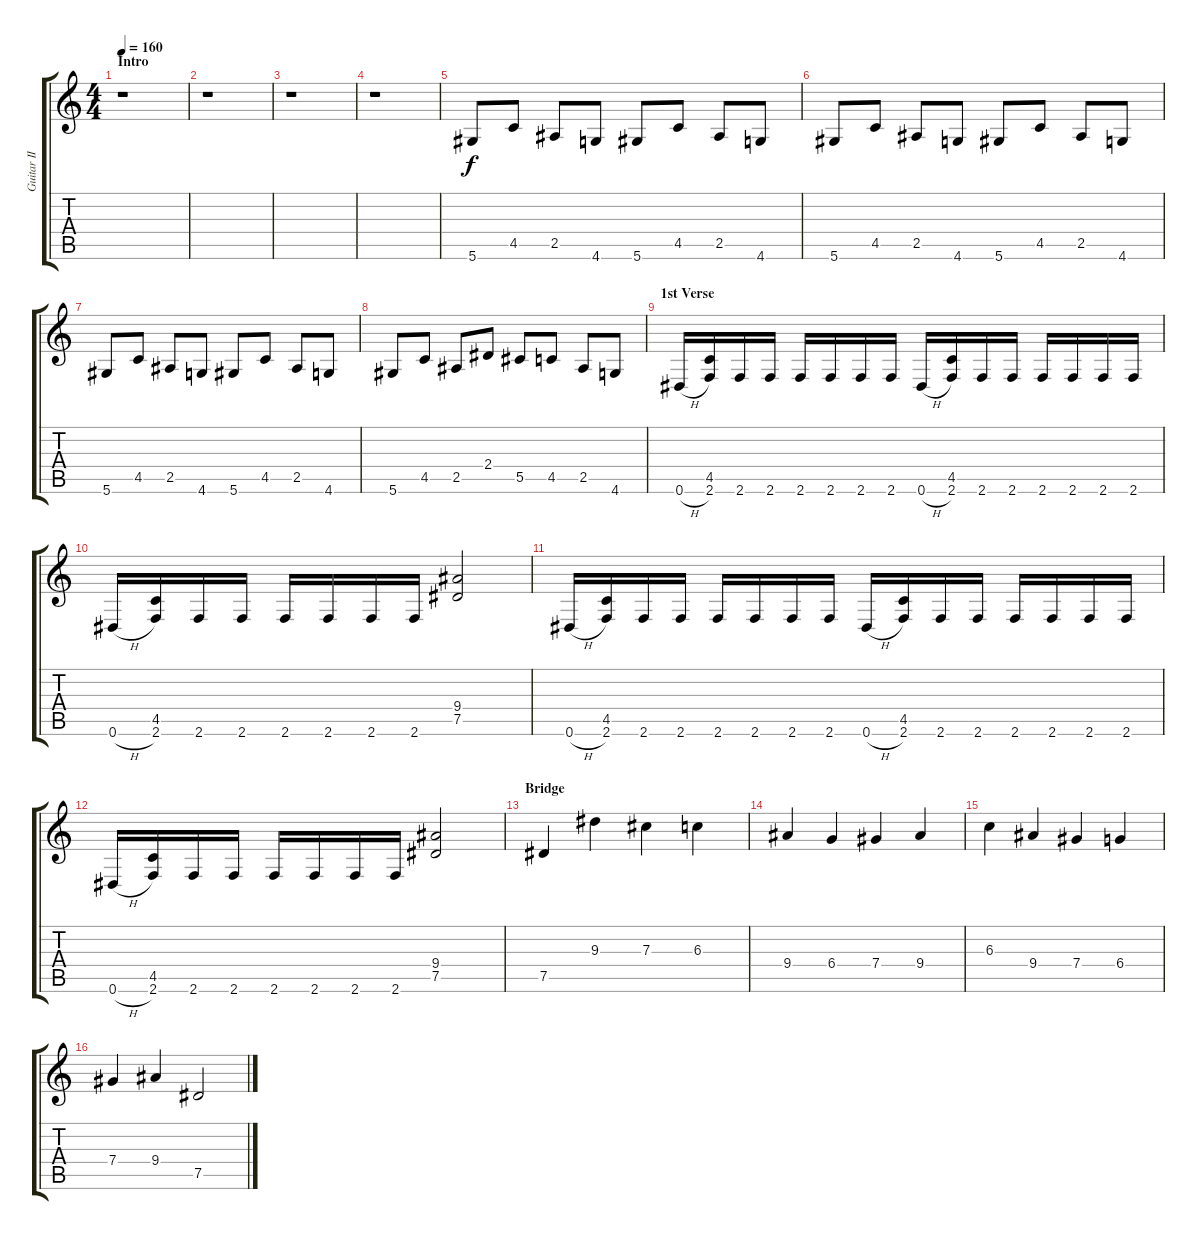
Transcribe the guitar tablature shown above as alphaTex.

\track ("Guitar II" "Guitar II") {instrument distortionguitar}
\staff {score tabs}
\tuning (Eb4 Bb3 Gb3 Db3 Ab2 Eb2) {hide}
\ts (4 4)
\section ("" "Intro")
\tempo 160
\clef g2
\ks c
r.1{dy f instrument distortionguitar} |
r.1 |
r.1 |
r.1 |
5.6.8 4.5.8 2.5.8 4.6.8 5.6.8 4.5.8 2.5.8 4.6.8 |
5.6.8 4.5.8 2.5.8 4.6.8 5.6.8 4.5.8 2.5.8 4.6.8 |
5.6.8 4.5.8 2.5.8 4.6.8 5.6.8 4.5.8 2.5.8 4.6.8 |
5.6.8 4.5.8 2.5.8 2.4.8 5.5.8 4.5.8 2.5.8 4.6.8 |
\section ("" "1st Verse")
0.6{h}.16 (4.5 2.6).16 2.6.16 2.6.16 2.6.16 2.6.16 2.6.16 2.6.16 0.6{h}.16 (4.5 2.6).16 2.6.16 2.6.16 2.6.16 2.6.16 2.6.16 2.6.16 |
0.6{h}.16 (4.5 2.6).16 2.6.16 2.6.16 2.6.16 2.6.16 2.6.16 2.6.16 (9.4 7.5).2 |
0.6{h}.16 (4.5 2.6).16 2.6.16 2.6.16 2.6.16 2.6.16 2.6.16 2.6.16 0.6{h}.16 (4.5 2.6).16 2.6.16 2.6.16 2.6.16 2.6.16 2.6.16 2.6.16 |
0.6{h}.16 (4.5 2.6).16 2.6.16 2.6.16 2.6.16 2.6.16 2.6.16 2.6.16 (9.4 7.5).2 |
\section ("" "Bridge")
7.5.4 9.3.4 7.3.4 6.3.4 |
9.4.4 6.4.4 7.4.4 9.4.4 |
6.3.4 9.4.4 7.4.4 6.4.4 |
7.4.4 9.4.4 7.5.2
